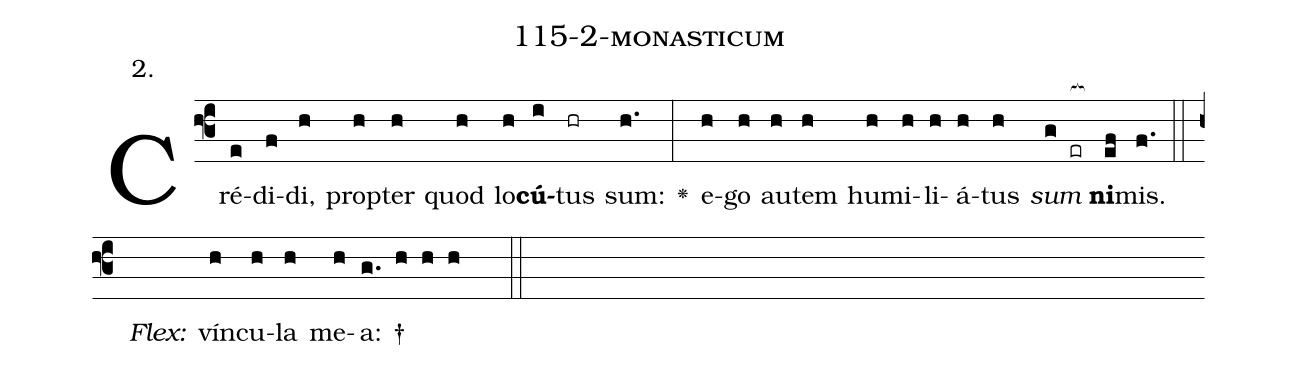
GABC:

name: 115-2-monasticum;
annotation: 2.;
%%
(f3)Cré(e)di(f)di,(h) prop(h)ter(h) quod(h) lo(h)<b>cú</b>(i)tus(hr) sum:(h.) <v>\greheightstar</v>(:) e(h)go(h) au(h)tem(h) hu(h)mi(h)li(h)á(h)tus(h) <i>sum</i>(g er[ocb:1{]) <b>ni</b>(ef[ocb:0}])mis.(f.) (::)
<i>Flex:</i>()  vín(h)cu(h)la(h) me(h)a: †(g. h h h  ::)

%E(h) u(h) o(h) u(g) a(ef) e.(f.) (::)
